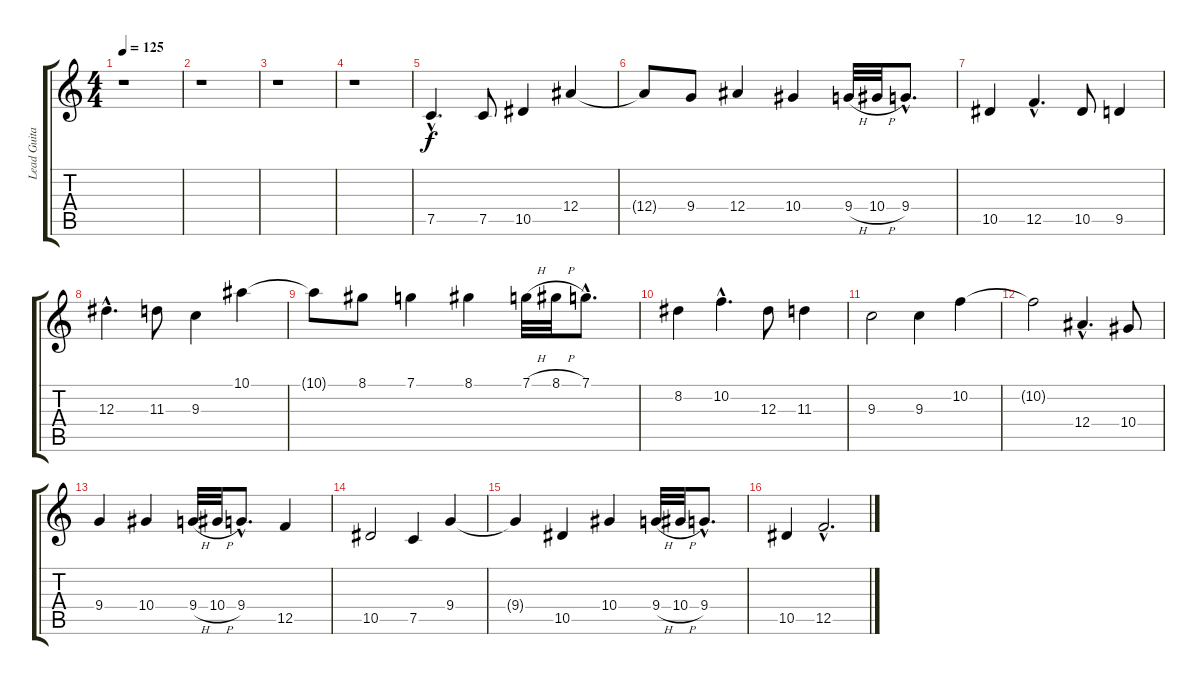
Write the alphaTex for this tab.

\track ("Lead Guitar" "Lead Guita") {instrument overdrivenguitar}
\staff {score tabs}
\tuning (C4 G3 Eb3 Bb2 F2 C2) {hide}
\ts (4 4)
\tempo 125
\clef g2
\ks c
r.1{dy f} |
r.1 |
r.1 |
r.1 |
7.5{hac}.4{d} 7.5.8 10.5.4 12.4.4 |
12.4{t}.8 9.4.8 12.4.4 10.4.4 9.4{h}.32 10.4{h}.32 9.4{hac}.8{d} |
10.5.4 12.5{hac}.4{d} 10.5.8 9.5.4 |
12.3{hac}.4{d} 11.3.8 9.3.4 10.1.4 |
10.1{t}.8 8.1.8 7.1.4 8.1.4 7.1{h}.32 8.1{h}.32 7.1{hac}.8{d} |
8.2.4 10.2{hac}.4{d} 12.3.8 11.3.4 |
9.3.2 9.3.4 10.2.4 |
10.2{t}.2 12.4{hac}.4{d} 10.4.8 |
9.4.4 10.4.4 9.4{h}.32 10.4{h}.32 9.4{hac}.8{d} 12.5.4 |
10.5.2 7.5.4 9.4.4 |
9.4{t}.4 10.5.4 10.4.4 9.4{h}.32 10.4{h}.32 9.4{hac}.8{d} |
10.5.4 12.5{hac}.2{d}
